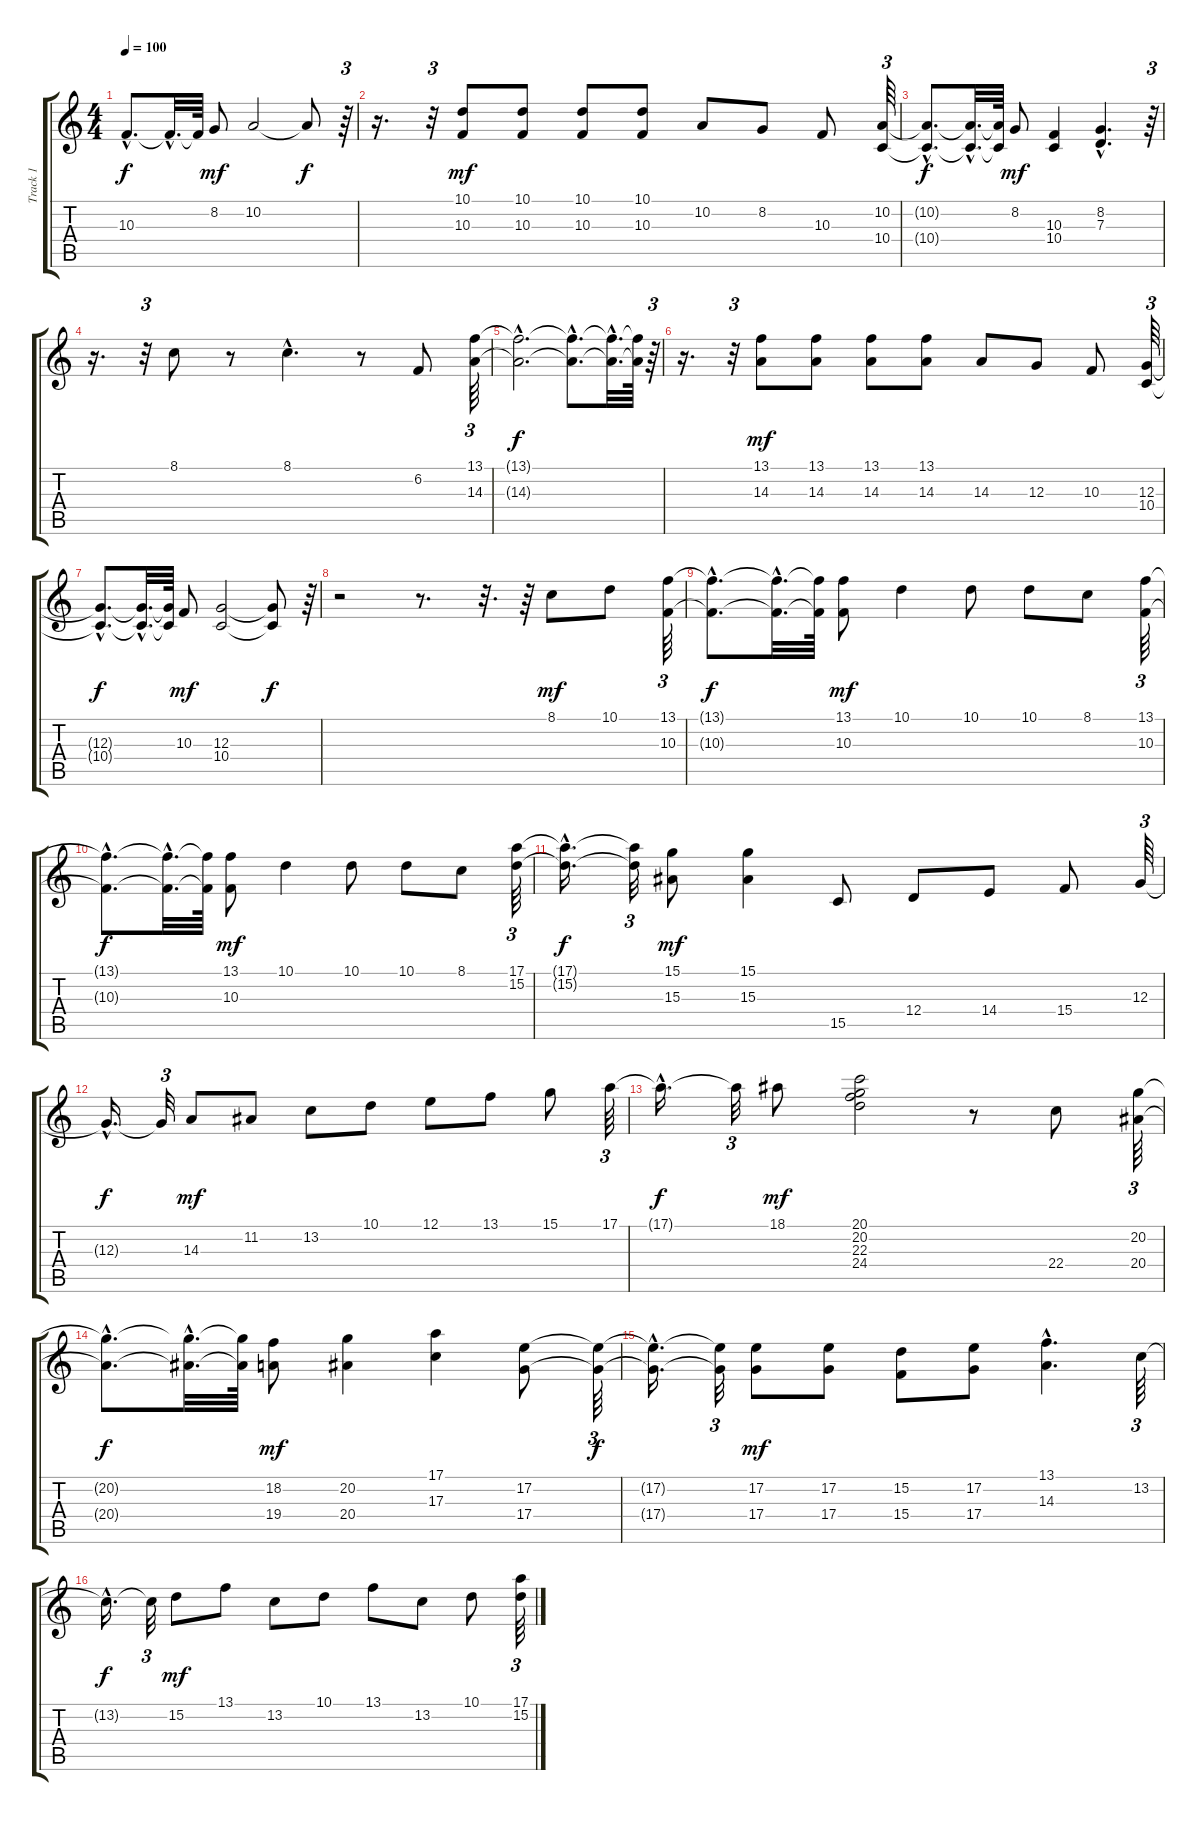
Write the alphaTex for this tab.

\track ("Track 1" "Track 1") {instrument acousticgrandpiano}
\staff {score tabs}
\tuning (E4 B3 G3 D3 A2 E2) {hide}
\ts (4 4)
\tempo 100
\clef g2
\ks c
10.3{hac t}.8{d dy f} 10.3{hac t}.32{d} 10.3{t}.64 8.2.8{dy mf} 10.2.2 10.2{t}.8{dy f} r.64{tu (3 2)} |
r.16{d} r.32{tu (3 2)} (10.1 10.3).8{dy mf} (10.1 10.3).8 (10.1 10.3).8 (10.1 10.3).8 10.2.8 8.2.8 10.3.8 (10.2 10.4).64{tu (3 2)} |
(10.2{hac t} 10.4{hac t}).8{d dy f} (10.2{hac t} 10.4{hac t}).32{d} (10.2{t} 10.4{t}).64 8.2.8{dy mf} (10.3 10.4).4 (8.2{hac} 7.3{hac}).4{d} r.64{tu (3 2)} |
r.16{d} r.32{tu (3 2)} 8.1.8 r.8 8.1{hac}.4{d} r.8 6.2.8 (13.1 14.3).64{tu (3 2)} |
(13.1{hac t} 14.3{hac t}).2{d dy f} (13.1{hac t} 14.3{hac t}).8{d} (13.1{hac t} 14.3{hac t}).32{d} (13.1{t} 14.3{t}).64 r.64{tu (3 2)} |
r.16{d} r.32{tu (3 2)} (13.1 14.3).8{dy mf} (13.1 14.3).8 (13.1 14.3).8 (13.1 14.3).8 14.3.8 12.3.8 10.3.8 (12.3 10.4).64{tu (3 2)} |
(12.3{hac t} 10.4{hac t}).8{d dy f} (12.3{hac t} 10.4{hac t}).32{d} (12.3{t} 10.4{t}).64 10.3.8{dy mf} (12.3 10.4).2 (12.3{t} 10.4{t}).8{dy f} r.64{tu (3 2)} |
r.2 r.8{d} r.32{d} r.64 8.1.8{dy mf} 10.1.8 (13.1 10.3).64{tu (3 2)} |
(13.1{hac t} 10.3{hac t}).8{d dy f} (13.1{hac t} 10.3{hac t}).32{d} (13.1{t} 10.3{t}).64 (13.1 10.3).8{dy mf} 10.1.4 10.1.8 10.1.8 8.1.8 (13.1 10.3).64{tu (3 2)} |
(13.1{hac t} 10.3{hac t}).8{d dy f} (13.1{hac t} 10.3{hac t}).32{d} (13.1{t} 10.3{t}).64 (13.1 10.3).8{dy mf} 10.1.4 10.1.8 10.1.8 8.1.8 (17.1 15.2).64{tu (3 2)} |
(17.1{hac t} 15.2{hac t}).16{d dy f} (17.1{t} 15.2{t}).32{tu (3 2)} (15.1 15.3).8{dy mf} (15.1 15.3).4 15.5.8 12.4.8 14.4.8 15.4.8 12.3.64{tu (3 2)} |
12.3{hac t}.16{d dy f} 12.3{t}.32{tu (3 2)} 14.3.8{dy mf} 11.2.8 13.2.8 10.1.8 12.1.8 13.1.8 15.1.8 17.1.64{tu (3 2)} |
17.1{hac t}.16{d dy f} 17.1{t}.32{tu (3 2)} 18.1.8{dy mf} (20.1 20.2 22.3 24.4).2 r.8 22.4.8 (20.2 20.4).64{tu (3 2)} |
(20.2{hac t} 20.4{hac t}).8{d dy f} (20.2{hac t} 20.4{hac t}).32{d} (20.2{t} 20.4{t}).64 (18.2 19.4).8{dy mf} (20.2 20.4).4 (17.1 17.3).4 (17.2 17.4).8 (17.2{t} 17.4{t}).64{tu (3 2) dy f} |
(17.2{hac t} 17.4{hac t}).16{d} (17.2{t} 17.4{t}).32{tu (3 2)} (17.2 17.4).8{dy mf} (17.2 17.4).8 (15.2 15.4).8 (17.2 17.4).8 (13.1{hac} 14.3{hac}).4{d} 13.2.64{tu (3 2)} |
13.2{hac t}.16{d dy f} 13.2{t}.32{tu (3 2)} 15.2.8{dy mf} 13.1.8 13.2.8 10.1.8 13.1.8 13.2.8 10.1.8 (17.1 15.2).64{tu (3 2)}
